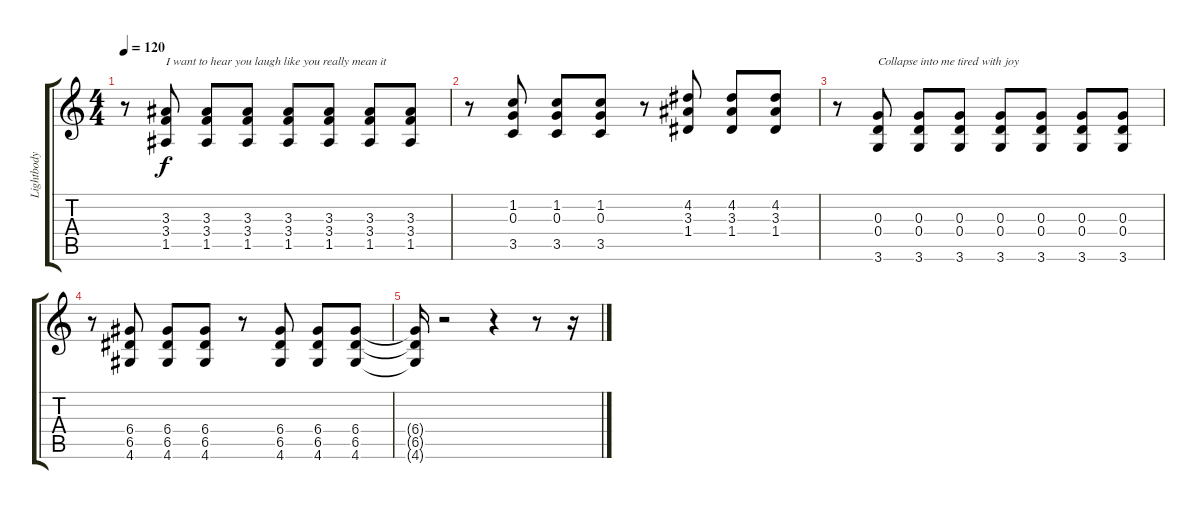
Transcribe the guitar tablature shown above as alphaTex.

\track ("Lightbody" "Lightbody") {instrument distortionguitar}
\staff {score tabs}
\tuning (E4 B3 G3 D3 A2 E2) {hide}
\ts (4 4)
\tempo 120
\clef g2
\ks c
r.8{dy f} (3.3 3.4 1.5).8{txt "I want to hear you laugh like you really mean it"} (3.3 3.4 1.5).8 (3.3 3.4 1.5).8 (3.3 3.4 1.5).8 (3.3 3.4 1.5).8 (3.3 3.4 1.5).8 (3.3 3.4 1.5).8 |
r.8 (1.2 0.3 3.5).8 (1.2 0.3 3.5).8 (1.2 0.3 3.5).8 r.8 (4.2 3.3 1.4).8 (4.2 3.3 1.4).8 (4.2 3.3 1.4).8 |
r.8 (0.3 0.4 3.6).8{txt "Collapse into me tired with joy"} (0.3 0.4 3.6).8 (0.3 0.4 3.6).8 (0.3 0.4 3.6).8 (0.3 0.4 3.6).8 (0.3 0.4 3.6).8 (0.3 0.4 3.6).8 |
r.8 (6.4 6.5 4.6).8 (6.4 6.5 4.6).8 (6.4 6.5 4.6).8 r.8 (6.4 6.5 4.6).8 (6.4 6.5 4.6).8 (6.4 6.5 4.6).8 |
(6.4{t} 6.5{t} 4.6{t}).16 r.2 r.4 r.8 r.16
